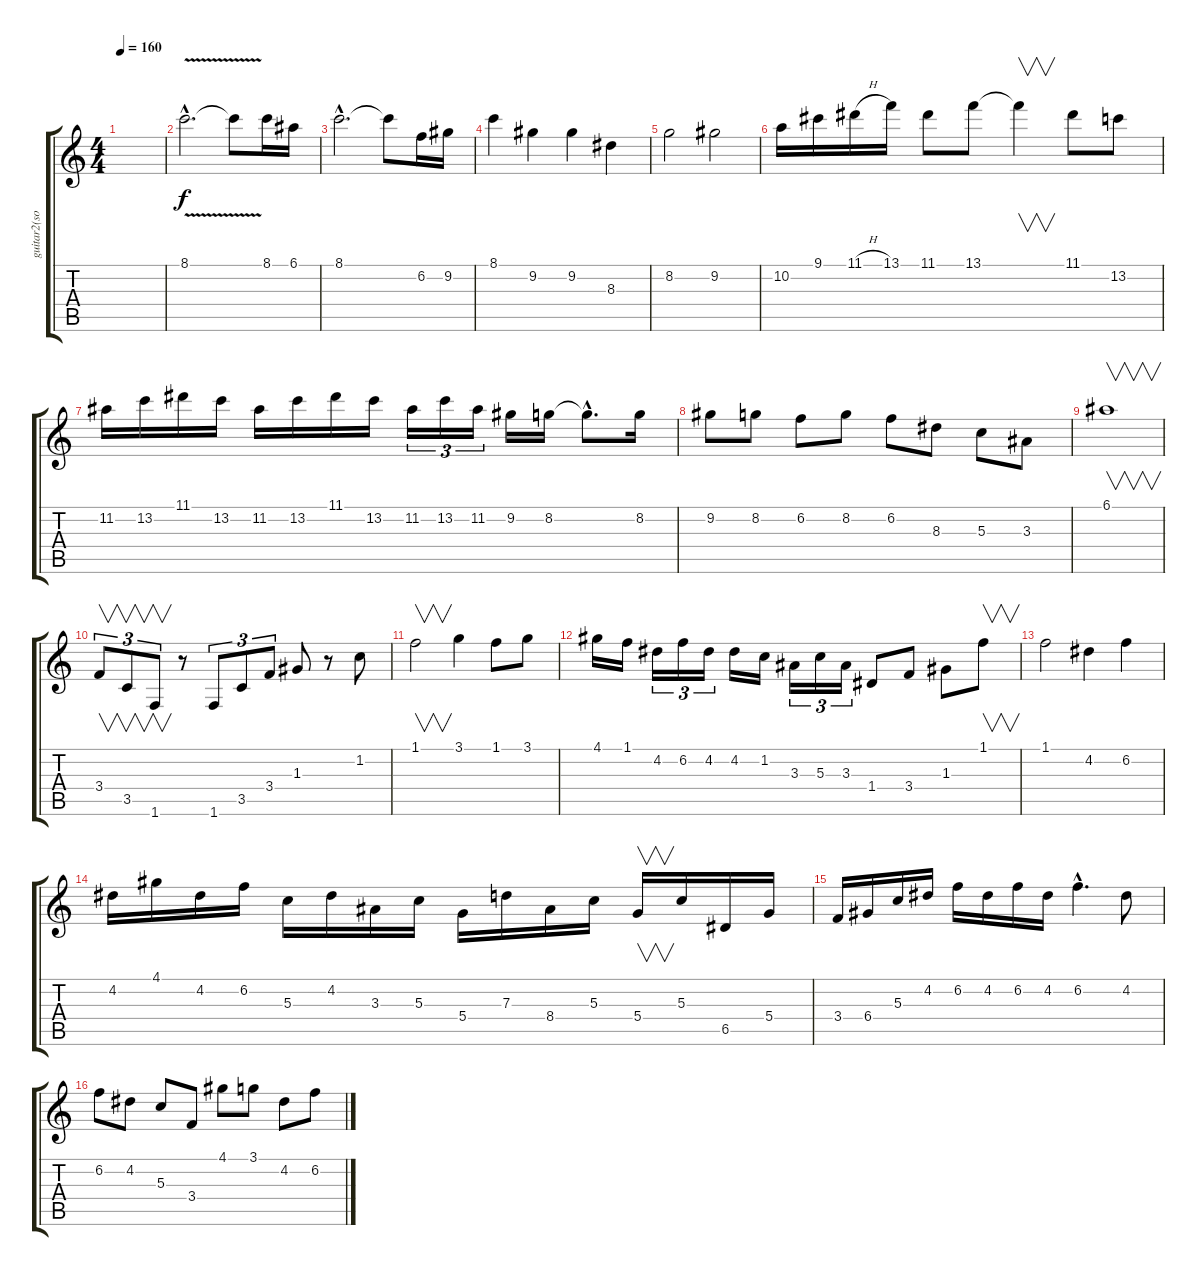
\track ("guitar2(solo)" "guitar2(so") {instrument distortionguitar}
\staff {score tabs}
\tuning (E4 B3 G3 D3 A2 E2) {hide}
\ts (4 4)
\tempo 160
\clef g2
\ks c
|
8.1{v hac}.2{d} 8.1{t}.8 8.1.16 6.1.16 |
8.1{hac}.2{d} 8.1{t}.8 6.2.16 9.2.16 |
8.1.4 9.2.4 9.2.4 8.3.4 |
8.2.2 9.2.2 |
10.2.16 9.1.16 11.1{h}.16 13.1.16 11.1.8 13.1.8 13.1{t}.4{v} 11.1.8 13.2.8 |
11.2.16 13.2.16 11.1.16 13.2.16 11.2.16 13.2.16 11.1.16 13.2.16 11.2.16{tu (3 2)} 13.2.16{tu (3 2)} 11.2.16{tu (3 2)} 9.2.16 8.2.16 8.2{hac t}.8{d} 8.2.16 |
9.2.8 8.2.8 6.2.8 8.2.8 6.2.8 8.3.8 5.3.8 3.3.8 |
6.1.1{v} |
3.4.8{v tu (3 2)} 3.5.8{v tu (3 2)} 1.6.8{v tu (3 2)} r.8 1.6.8{tu (3 2)} 3.5.8{tu (3 2)} 3.4.8{tu (3 2)} 1.3.8 r.8 1.2.8 |
1.1.2{v} 3.1.4 1.1.8 3.1.8 |
4.1.16 1.1.16 4.2.16{tu (3 2)} 6.2.16{tu (3 2)} 4.2.16{tu (3 2)} 4.2.16 1.2.16 3.3.16{tu (3 2)} 5.3.16{tu (3 2)} 3.3.16{tu (3 2)} 1.4.8 3.4.8 1.3.8 1.1.8{v} |
1.1.2 4.2.4 6.2.4 |
4.2.16 4.1.16 4.2.16 6.2.16 5.3.16 4.2.16 3.3.16 5.3.16 5.4.16 7.3.16 8.4.16 5.3.16 5.4.16{v} 5.3.16 6.5.16 5.4.16 |
3.4.16 6.4.16 5.3.16 4.2.16 6.2.16 4.2.16 6.2.16 4.2.16 6.2{hac}.4{d} 4.2.8 |
6.2.8 4.2.8 5.3.8 3.4.8 4.1.8 3.1.8 4.2.8 6.2.8
